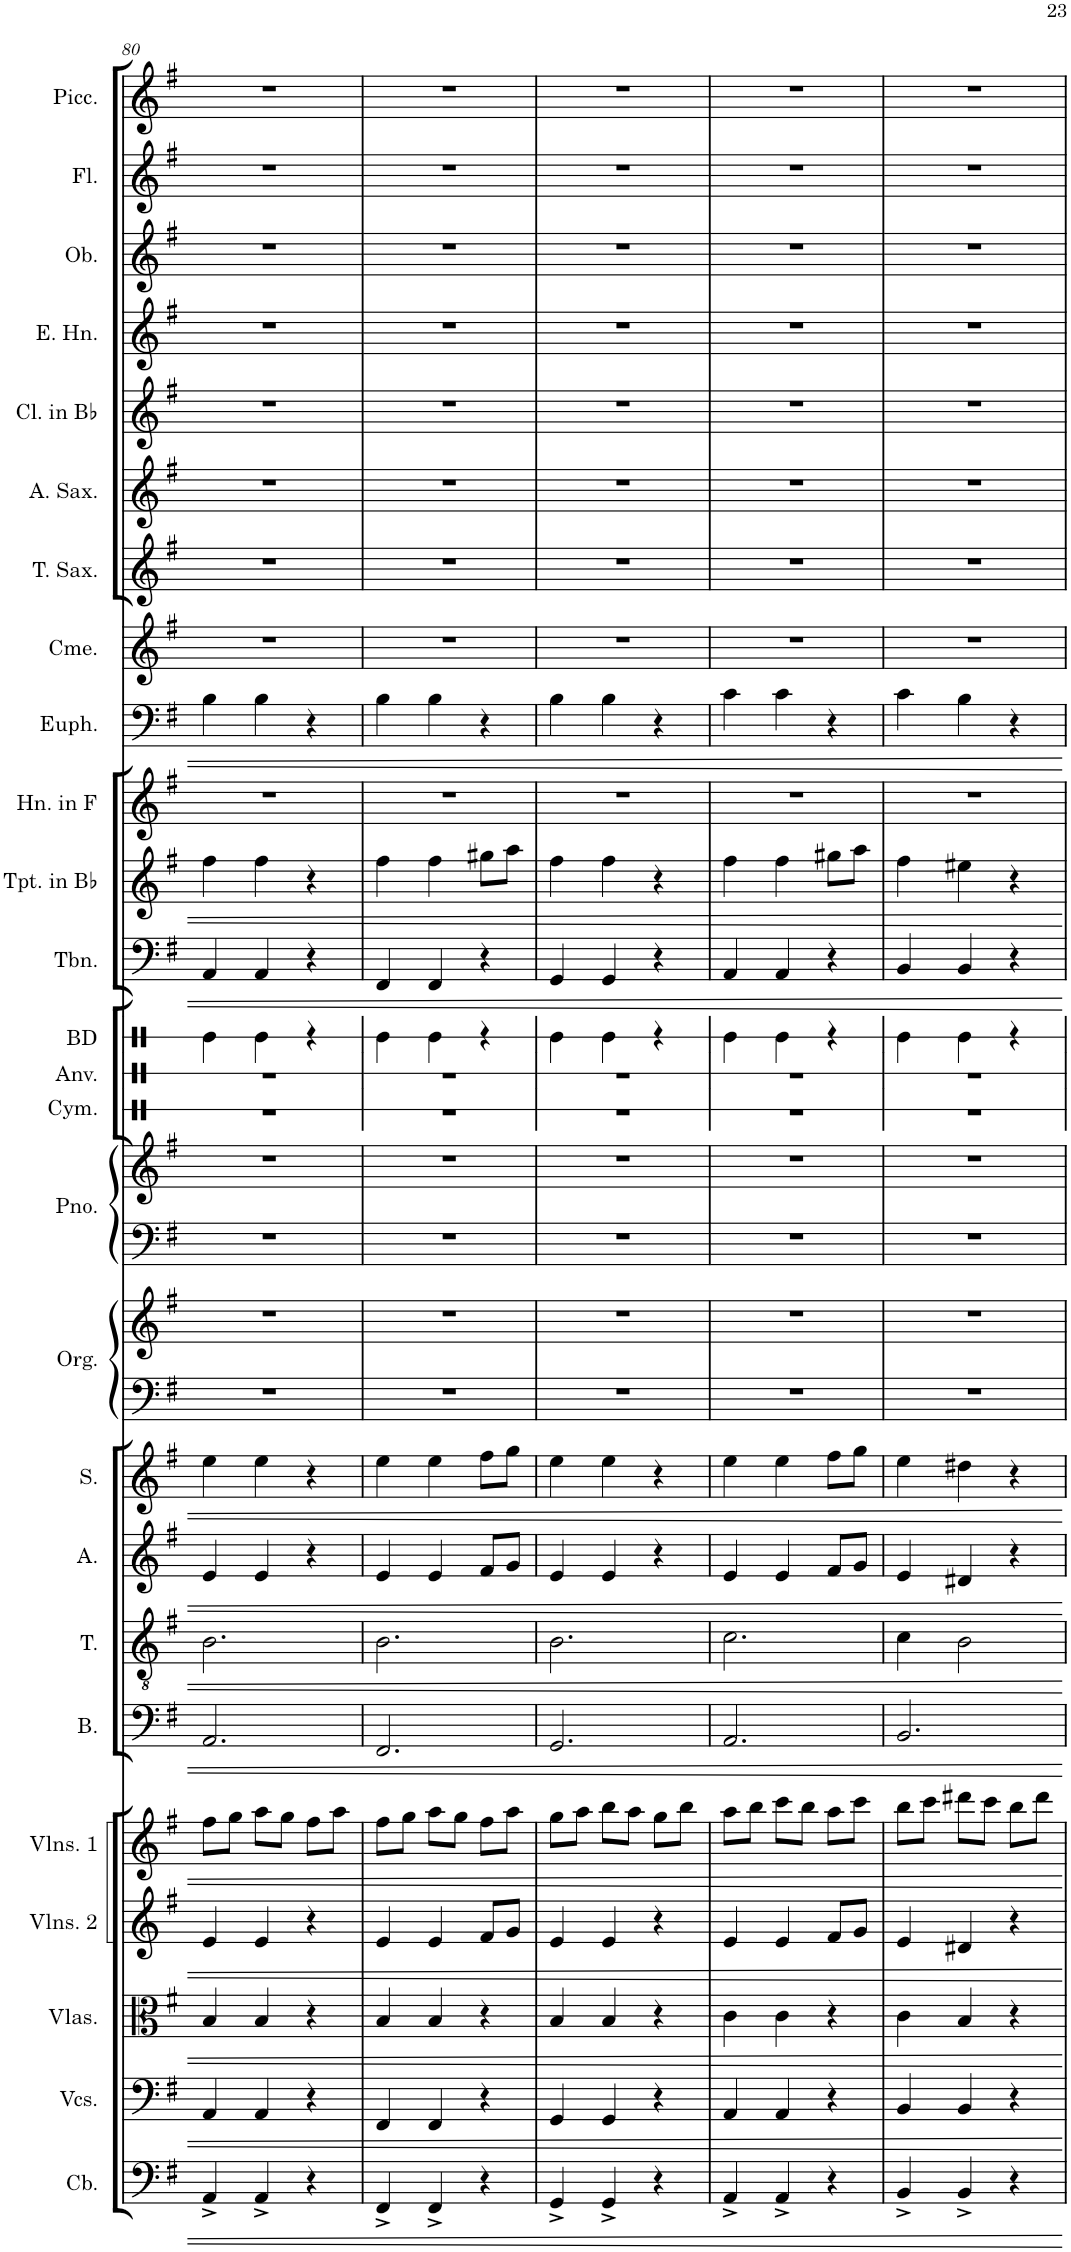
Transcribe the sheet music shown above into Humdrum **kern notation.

**kern	**kern	**kern	**kern	**kern	**kern	**kern	**kern	**kern	**kern	**kern	**kern	**kern	**kern	**kern	**kern	**kern	**kern	**kern	**kern	**kern	**kern	**kern	**kern	**kern	**kern
*part24	*part23	*part22	*part21	*part20	*part19	*part18	*part17	*part16	*part15	*part15	*part14	*part14	*part13	*part12	*part11	*part10	*part9	*part8	*part7	*part6	*part5	*part4	*part3	*part2	*part1
*staff26	*staff25	*staff24	*staff23	*staff22	*staff21	*staff20	*staff19	*staff18	*staff17	*staff16	*staff15	*staff14	*staff13	*staff12	*staff11	*staff10	*staff9	*staff8	*staff7	*staff6	*staff5	*staff4	*staff3	*staff2	*staff1
*I"Contrabass	*I"Violoncellos	*I"Violas	*I"Violins 2	*I"Violins 1	*I"Bass	*I"Tenor	*I"Alto	*I"Soprano	*I"Organ	*	*I"Piano	*	*I"Bass Drum	*I"Trombone	*I"Trumpet in Bb	*I"Horn in F	*I"Euphonium	*I"Chimes	*I"Tenor Saxophone	*I"Alto Saxophone	*I"Clarinet in Bb	*I"English Horn	*I"Oboe	*I"Flute	*I"Piccolo
*I'Cb.	*I'Vcs.	*I'Vlas.	*I'Vlns. 2	*I'Vlns. 1	*I'B.	*I'T.	*I'A.	*I'S.	*I'Org.	*	*I'Pno.	*	*I'BD	*I'Tbn.	*I'Tpt. in Bb	*I'Hn. in F	*I'Euph.	*I'Cme.	*I'T. Sax.	*I'A. Sax.	*I'Cl. in Bb	*I'E. Hn.	*I'Ob.	*I'Fl.	*I'Picc.
!!LO:PB:g=z
*clefF4	*clefF4	*clefC3	*clefG2	*clefG2	*clefF4	*clefGv2	*clefG2	*clefG2	*clefF4	*clefG2	*clefF4	*clefG2	*clefX	*clefF4	*clefG2	*clefG2	*clefF4	*clefG2	*clefG2	*clefG2	*clefG2	*clefG2	*clefG2	*clefG2	*clefG2
*Trd7c12	*	*	*	*	*	*	*	*	*	*	*	*	*	*	*Trd1c2	*Trd4c7	*	*	*Trd8c14	*Trd5c9	*Trd1c2	*Trd4c7	*	*	*Trd-7c-12
*k[f#]	*k[f#]	*k[f#]	*k[f#]	*k[f#]	*k[f#]	*k[f#]	*k[f#]	*k[f#]	*k[f#]	*k[f#]	*k[f#]	*k[f#]	*k[]	*k[f#]	*k[f#]	*k[f#]	*k[f#]	*k[f#]	*k[f#]	*k[f#]	*k[f#]	*k[f#]	*k[f#]	*k[f#]	*k[f#]
*M3/4	*M3/4	*M3/4	*M3/4	*M3/4	*M3/4	*M3/4	*M3/4	*M3/4	*M3/4	*M3/4	*M3/4	*M3/4	*M3/4	*M3/4	*M3/4	*M3/4	*M3/4	*M3/4	*M3/4	*M3/4	*M3/4	*M3/4	*M3/4	*M3/4	*M3/4
=80	=80	=80	=80	=80	=80	=80	=80	=80	=80	=80	=80	=80	=80	=80	=80	=80	=80	=80	=80	=80	=80	=80	=80	=80	=80
4AA^/	4AA/	4B/	4e/	8ff#\L	2.AA/	2.B\	4e/	4ee\	2.r	2.r	2.r	2.r	4Re\	4AA/	4ff#\	2.r	4B\	2.r	2.r	2.r	2.r	2.r	2.r	2.r	2.r
.	.	.	.	8gg\J	.	.	.	.	.	.	.	.	.	.	.	.	.	.	.	.	.	.	.	.	.
4AA^/	4AA/	4B/	4e/	8aa\L	.	.	4e/	4ee\	.	.	.	.	4Re\	4AA/	4ff#\	.	4B\	.	.	.	.	.	.	.	.
.	.	.	.	8gg\J	.	.	.	.	.	.	.	.	.	.	.	.	.	.	.	.	.	.	.	.	.
4r	4r	4r	4r	8ff#\L	.	.	4r	4r	.	.	.	.	4r	4r	4r	.	4r	.	.	.	.	.	.	.	.
.	.	.	.	8aa\J	.	.	.	.	.	.	.	.	.	.	.	.	.	.	.	.	.	.	.	.	.
=81	=81	=81	=81	=81	=81	=81	=81	=81	=81	=81	=81	=81	=81	=81	=81	=81	=81	=81	=81	=81	=81	=81	=81	=81	=81
4FF#^/	4FF#/	4B/	4e/	8ff#\L	2.FF#/	2.B\	4e/	4ee\	2.r	2.r	2.r	2.r	4Re\	4FF#/	4ff#\	2.r	4B\	2.r	2.r	2.r	2.r	2.r	2.r	2.r	2.r
.	.	.	.	8gg\J	.	.	.	.	.	.	.	.	.	.	.	.	.	.	.	.	.	.	.	.	.
4FF#^/	4FF#/	4B/	4e/	8aa\L	.	.	4e/	4ee\	.	.	.	.	4Re\	4FF#/	4ff#\	.	4B\	.	.	.	.	.	.	.	.
.	.	.	.	8gg\J	.	.	.	.	.	.	.	.	.	.	.	.	.	.	.	.	.	.	.	.	.
4r	4r	4r	8f#/L	8ff#\L	.	.	8f#/L	8ff#\L	.	.	.	.	4r	4r	8gg#X\L	.	4r	.	.	.	.	.	.	.	.
.	.	.	8g/J	8aa\J	.	.	8g/J	8gg\J	.	.	.	.	.	.	8aa\J	.	.	.	.	.	.	.	.	.	.
=82	=82	=82	=82	=82	=82	=82	=82	=82	=82	=82	=82	=82	=82	=82	=82	=82	=82	=82	=82	=82	=82	=82	=82	=82	=82
4GG^/	4GG/	4B/	4e/	8gg\L	2.GG/	2.B\	4e/	4ee\	2.r	2.r	2.r	2.r	4Re\	4GG/	4ff#\	2.r	4B\	2.r	2.r	2.r	2.r	2.r	2.r	2.r	2.r
.	.	.	.	8aa\J	.	.	.	.	.	.	.	.	.	.	.	.	.	.	.	.	.	.	.	.	.
4GG^/	4GG/	4B/	4e/	8bb\L	.	.	4e/	4ee\	.	.	.	.	4Re\	4GG/	4ff#\	.	4B\	.	.	.	.	.	.	.	.
.	.	.	.	8aa\J	.	.	.	.	.	.	.	.	.	.	.	.	.	.	.	.	.	.	.	.	.
4r	4r	4r	4r	8gg\L	.	.	4r	4r	.	.	.	.	4r	4r	4r	.	4r	.	.	.	.	.	.	.	.
.	.	.	.	8bb\J	.	.	.	.	.	.	.	.	.	.	.	.	.	.	.	.	.	.	.	.	.
=83	=83	=83	=83	=83	=83	=83	=83	=83	=83	=83	=83	=83	=83	=83	=83	=83	=83	=83	=83	=83	=83	=83	=83	=83	=83
4AA^/	4AA/	4c\	4e/	8aa\L	2.AA/	2.c\	4e/	4ee\	2.r	2.r	2.r	2.r	4Re\	4AA/	4ff#\	2.r	4c\	2.r	2.r	2.r	2.r	2.r	2.r	2.r	2.r
.	.	.	.	8bb\J	.	.	.	.	.	.	.	.	.	.	.	.	.	.	.	.	.	.	.	.	.
4AA^/	4AA/	4c\	4e/	8ccc\L	.	.	4e/	4ee\	.	.	.	.	4Re\	4AA/	4ff#\	.	4c\	.	.	.	.	.	.	.	.
.	.	.	.	8bb\J	.	.	.	.	.	.	.	.	.	.	.	.	.	.	.	.	.	.	.	.	.
4r	4r	4r	8f#/L	8aa\L	.	.	8f#/L	8ff#\L	.	.	.	.	4r	4r	8gg#X\L	.	4r	.	.	.	.	.	.	.	.
.	.	.	8g/J	8ccc\J	.	.	8g/J	8gg\J	.	.	.	.	.	.	8aa\J	.	.	.	.	.	.	.	.	.	.
=84	=84	=84	=84	=84	=84	=84	=84	=84	=84	=84	=84	=84	=84	=84	=84	=84	=84	=84	=84	=84	=84	=84	=84	=84	=84
4BB^/	4BB/	4c\	4e/	8bb\L	2.BB/	4c\	4e/	4ee\	2.r	2.r	2.r	2.r	4Re\	4BB/	4ff#\	2.r	4c\	2.r	2.r	2.r	2.r	2.r	2.r	2.r	2.r
.	.	.	.	8ccc\J	.	.	.	.	.	.	.	.	.	.	.	.	.	.	.	.	.	.	.	.	.
4BB^/	4BB/	4B/	4d#X/	8ddd#X\L	.	2B\	4d#X/	4dd#X\	.	.	.	.	4Re\	4BB/	4ee#X\	.	4B\	.	.	.	.	.	.	.	.
.	.	.	.	8ccc\J	.	.	.	.	.	.	.	.	.	.	.	.	.	.	.	.	.	.	.	.	.
4r	4r	4r	4r	8bb\L	.	.	4r	4r	.	.	.	.	4r	4r	4r	.	4r	.	.	.	.	.	.	.	.
.	.	.	.	8ddd#\J	.	.	.	.	.	.	.	.	.	.	.	.	.	.	.	.	.	.	.	.	.
=	=	=	=	=	=	=	=	=	=	=	=	=	=	=	=	=	=	=	=	=	=	=	=	=	=
*-	*-	*-	*-	*-	*-	*-	*-	*-	*-	*-	*-	*-	*-	*-	*-	*-	*-	*-	*-	*-	*-	*-	*-	*-	*-
